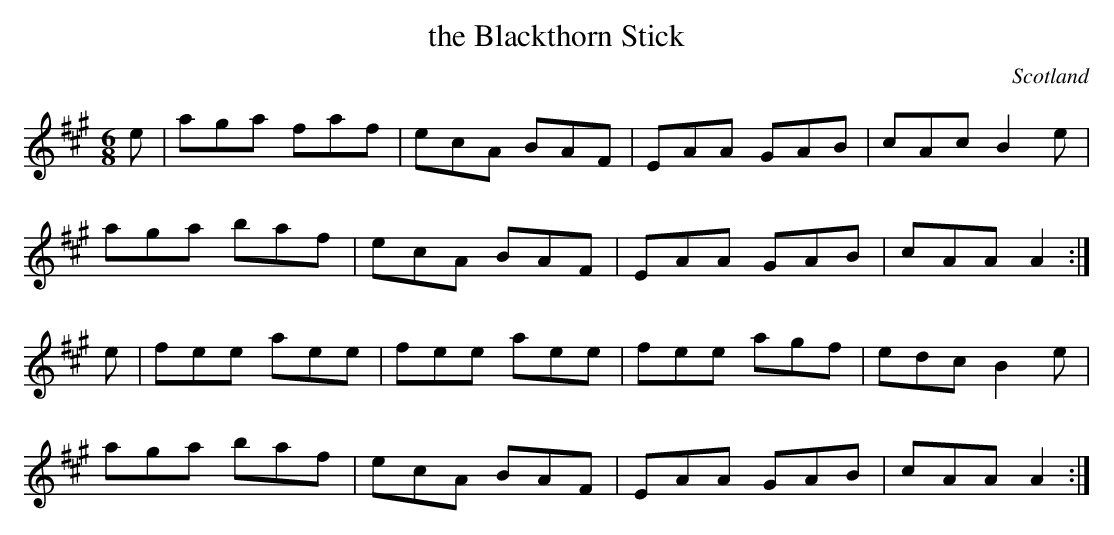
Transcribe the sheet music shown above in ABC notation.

X:1
T:the Blackthorn Stick
O:Scotland
O:Ireland
M:6/8
K:A major
e | \
aga faf | ecA BAF | EAA GAB | cAc B2e |
aga baf | ecA BAF | EAA GAB | cAA A2 :|
e | \
fee aee | fee aee | fee agf | edc B2 e |
aga baf | ecA BAF | EAA GAB | cAA A2 :|
